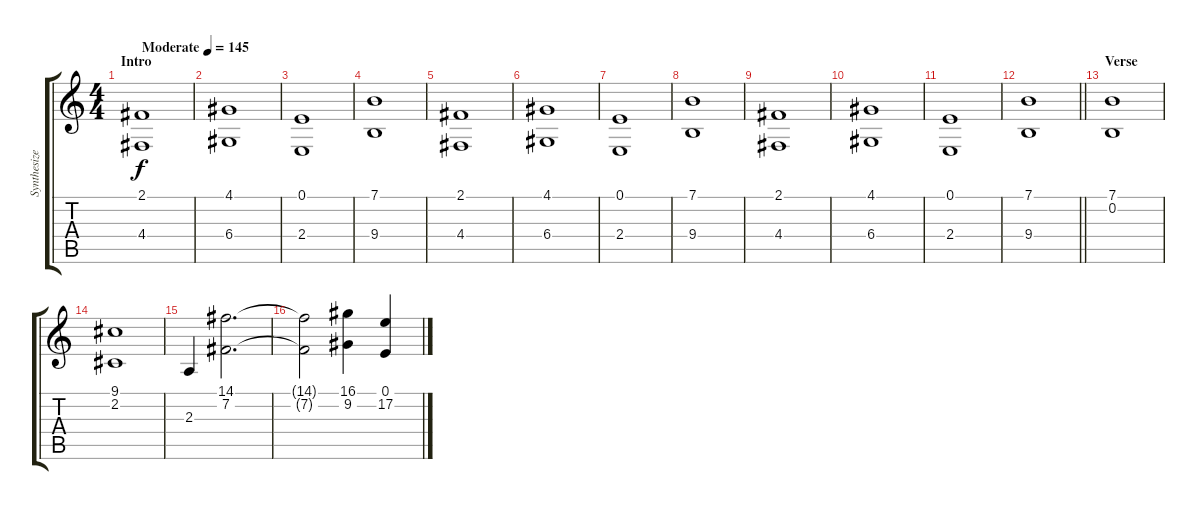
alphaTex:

\track ("Synthesizer Two [Blake Healy]" "Synthesize") {instrument lead8bassandlead}
\staff {score tabs}
\tuning (E4 B3 G3 D3 A2 E2) {hide}
\ts (4 4)
\section ("" "Intro")
\tempo (145 "Moderate")
\clef g2
\ks c
(2.1 4.4).1{dy f instrument lead8bassandlead} |
(4.1 6.4).1 |
(0.1 2.4).1 |
(7.1 9.4).1 |
(2.1 4.4).1 |
(4.1 6.4).1 |
(0.1 2.4).1 |
(7.1 9.4).1 |
(2.1 4.4).1 |
(4.1 6.4).1 |
(0.1 2.4).1 |
\barLineRight lightlight
(7.1 9.4).1 |
\section ("" "Verse")
(7.1 0.2).1 |
(9.1 2.2).1 |
2.3.4 (14.1 7.2).2{d} |
(14.1{t} 7.2{t}).2 (16.1 9.2).4 (0.1 17.2).4
